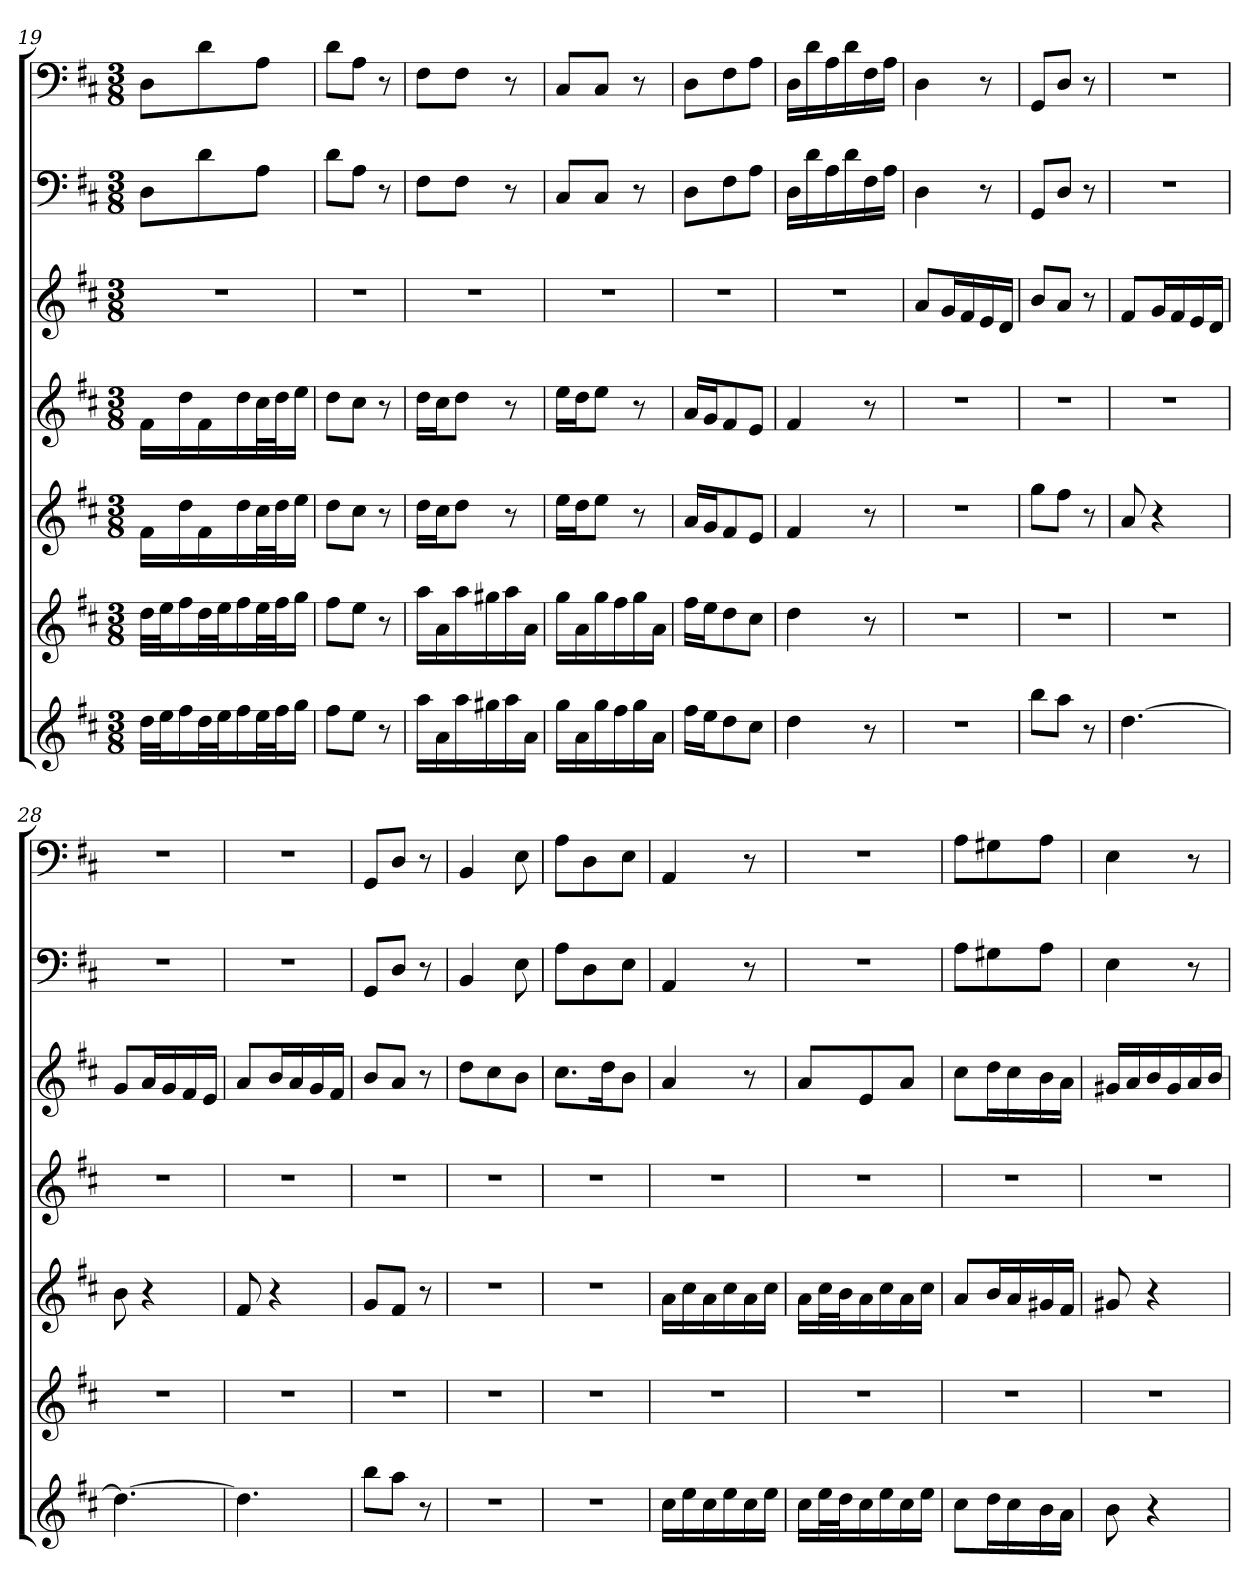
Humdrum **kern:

**kern	**kern	**kern	**kern	**kern	**kern	**kern
*part7	*part6	*part5	*part4	*part3	*part2	*part1
*staff7	*staff6	*staff5	*staff4	*staff3	*staff2	*staff1
*k[f#c#]	*k[f#c#]	*k[f#c#]	*k[f#c#]	*k[f#c#]	*k[f#c#]	*k[f#c#]
*D:	*D:	*D:	*D:	*D:	*D:	*D:
*M3/8	*M3/8	*M3/8	*M3/8	*M3/8	*M3/8	*M3/8
=19	=19	=19	=19	=19	=19	=19
32ddLLL	32ddLLL	16f#LL	16f#LL	4.r	8DL	8DL
32eeJ	32eeJ	.	.	.	.	.
16ff#	16ff#	16dd	16dd	.	.	.
32ddL	32ddL	16f#	16f#	.	8d	8d
32eeJ	32eeJ	.	.	.	.	.
16ff#	16ff#	16dd	16dd	.	.	.
32eeL	32eeL	32cc#L	32cc#L	.	8AJ	8AJ
32ff#J	32ff#J	32ddJ	32ddJ	.	.	.
16ggJJ	16ggJJ	16eeJJ	16eeJJ	.	.	.
=20	=20	=20	=20	=20	=20	=20
8ff#L	8ff#L	8ddL	8ddL	4.r	8dL	8dL
8eeJ	8eeJ	8cc#J	8cc#J	.	8AJ	8AJ
8r	8r	8r	8r	.	8r	8r
=21	=21	=21	=21	=21	=21	=21
16aaLL	16aaLL	16ddLL	16ddLL	4.r	8F#L	8F#L
16a	16a	16cc#J	16cc#J	.	.	.
16aa	16aa	8ddJ	8ddJ	.	8F#J	8F#J
16gg#X	16gg#X	.	.	.	.	.
16aa	16aa	8r	8r	.	8r	8r
16aJJ	16aJJ	.	.	.	.	.
=22	=22	=22	=22	=22	=22	=22
16ggLL	16ggLL	16eeLL	16eeLL	4.r	8C#L	8C#L
16a	16a	16ddJ	16ddJ	.	.	.
16gg	16gg	8eeJ	8eeJ	.	8C#J	8C#J
16ff#	16ff#	.	.	.	.	.
16gg	16gg	8r	8r	.	8r	8r
16aJJ	16aJJ	.	.	.	.	.
=23	=23	=23	=23	=23	=23	=23
16ff#LL	16ff#LL	16aLL	16aLL	4.r	8DL	8DL
16eeJ	16eeJ	16gJ	16gJ	.	.	.
8dd	8dd	8f#	8f#	.	8F#	8F#
8cc#J	8cc#J	8eJ	8eJ	.	8AJ	8AJ
=24	=24	=24	=24	=24	=24	=24
4dd	4dd	4f#	4f#	4.r	16DLL	16DLL
.	.	.	.	.	16d	16d
.	.	.	.	.	16A	16A
.	.	.	.	.	16d	16d
8r	8r	8r	8r	.	16F#	16F#
.	.	.	.	.	16AJJ	16AJJ
=25	=25	=25	=25	=25	=25	=25
4.r	4.r	4.r	4.r	8aL	4D	4D
.	.	.	.	16gL	.	.
.	.	.	.	16f#	.	.
.	.	.	.	16e	8r	8r
.	.	.	.	16dJJ	.	.
=26	=26	=26	=26	=26	=26	=26
8bbL	4.r	8ggL	4.r	8bL	8GGL	8GGL
8aaJ	.	8ff#J	.	8aJ	8DJ	8DJ
8r	.	8r	.	8r	8r	8r
=27	=27	=27	=27	=27	=27	=27
[4.dd	4.r	8a	4.r	8f#L	4.r	4.r
.	.	4r	.	16gL	.	.
.	.	.	.	16f#	.	.
.	.	.	.	16e	.	.
.	.	.	.	16dJJ	.	.
=28	=28	=28	=28	=28	=28	=28
4.dd_	4.r	8b	4.r	8gL	4.r	4.r
.	.	4r	.	16aL	.	.
.	.	.	.	16g	.	.
.	.	.	.	16f#	.	.
.	.	.	.	16eJJ	.	.
=29	=29	=29	=29	=29	=29	=29
4.dd]	4.r	8f#	4.r	8aL	4.r	4.r
.	.	4r	.	16bL	.	.
.	.	.	.	16a	.	.
.	.	.	.	16g	.	.
.	.	.	.	16f#JJ	.	.
=30	=30	=30	=30	=30	=30	=30
8bbL	4.r	8gL	4.r	8bL	8GGL	8GGL
8aaJ	.	8f#J	.	8aJ	8DJ	8DJ
8r	.	8r	.	8r	8r	8r
=31	=31	=31	=31	=31	=31	=31
4.r	4.r	4.r	4.r	8ddL	4BB	4BB
.	.	.	.	8cc#	.	.
.	.	.	.	8bJ	8E	8E
=32	=32	=32	=32	=32	=32	=32
4.r	4.r	4.r	4.r	8.cc#L	8AL	8AL
.	.	.	.	.	8D	8D
.	.	.	.	16ddK	.	.
.	.	.	.	8bJ	8EJ	8EJ
=33	=33	=33	=33	=33	=33	=33
16cc#LL	4.r	16aLL	4.r	4a	4AA	4AA
16ee	.	16cc#	.	.	.	.
16cc#	.	16a	.	.	.	.
16ee	.	16cc#	.	.	.	.
16cc#	.	16a	.	8r	8r	8r
16eeJJ	.	16cc#JJ	.	.	.	.
=34	=34	=34	=34	=34	=34	=34
16cc#LL	4.r	16aLL	4.r	8aL	4.r	4.r
32eeL	.	32cc#L	.	.	.	.
32ddJ	.	32bJ	.	.	.	.
16cc#	.	16a	.	8e	.	.
16ee	.	16cc#	.	.	.	.
16cc#	.	16a	.	8aJ	.	.
16eeJJ	.	16cc#JJ	.	.	.	.
=35	=35	=35	=35	=35	=35	=35
8cc#L	4.r	8aL	4.r	8cc#L	8AL	8AL
16ddL	.	16bL	.	16ddL	8G#X	8G#X
16cc#	.	16a	.	16cc#	.	.
16b	.	16g#X	.	16b	8AJ	8AJ
16aJJ	.	16f#JJ	.	16aJJ	.	.
=36	=36	=36	=36	=36	=36	=36
8b	4.r	8g#X	4.r	16g#XLL	4E	4E
.	.	.	.	16a	.	.
4r	.	4r	.	16b	.	.
.	.	.	.	16g#	.	.
.	.	.	.	16a	8r	8r
.	.	.	.	16bJJ	.	.
=	=	=	=	=	=	=
*-	*-	*-	*-	*-	*-	*-
